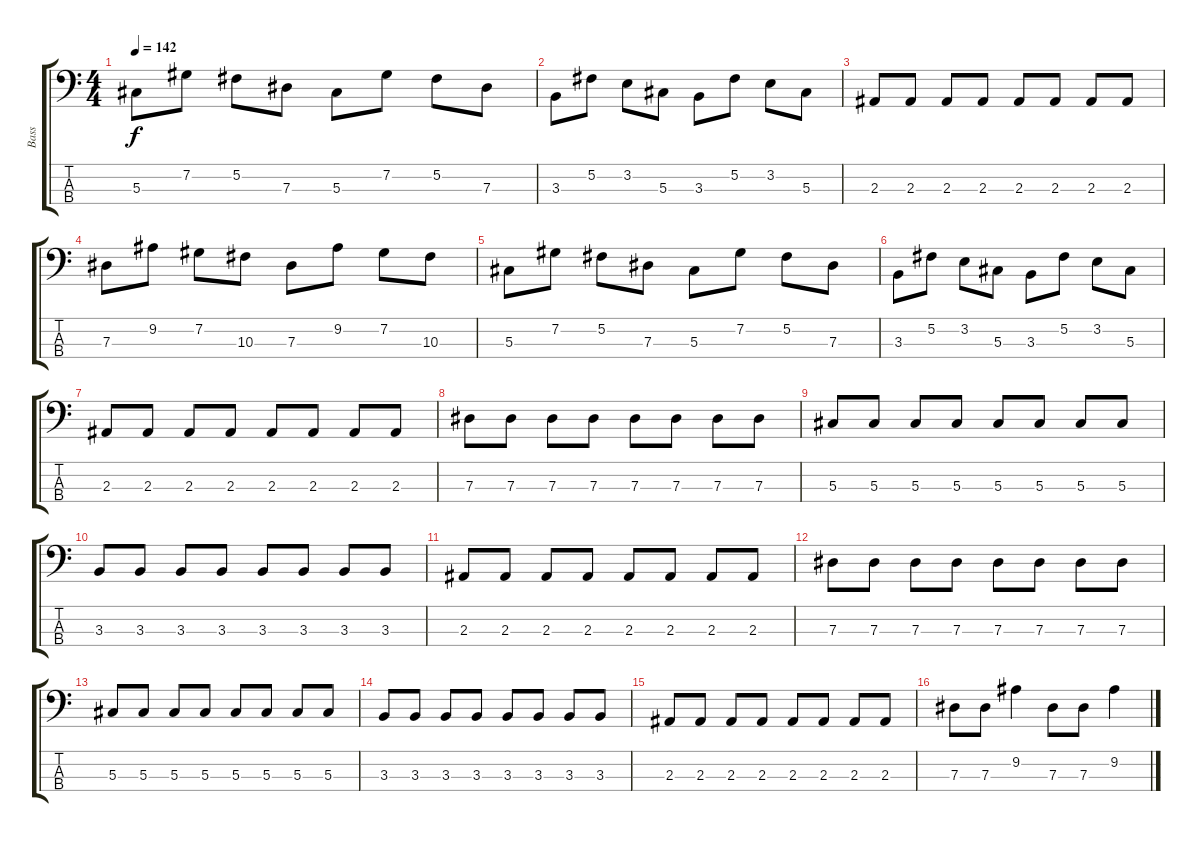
\track ("Bass" "Bass") {instrument electricbassfinger}
\staff {score tabs}
\tuning (Gb2 Db2 Ab1 Eb1) {hide}
\ts (4 4)
\tempo 142
\clef f4
\ks c
5.3.8{dy f} 7.2.8 5.2.8 7.3.8 5.3.8 7.2.8 5.2.8 7.3.8 |
3.3.8 5.2.8 3.2.8 5.3.8 3.3.8 5.2.8 3.2.8 5.3.8 |
2.3.8 2.3.8 2.3.8 2.3.8 2.3.8 2.3.8 2.3.8 2.3.8 |
7.3.8 9.2.8 7.2.8 10.3.8 7.3.8 9.2.8 7.2.8 10.3.8 |
5.3.8 7.2.8 5.2.8 7.3.8 5.3.8 7.2.8 5.2.8 7.3.8 |
3.3.8 5.2.8 3.2.8 5.3.8 3.3.8 5.2.8 3.2.8 5.3.8 |
2.3.8 2.3.8 2.3.8 2.3.8 2.3.8 2.3.8 2.3.8 2.3.8 |
7.3.8 7.3.8 7.3.8 7.3.8 7.3.8 7.3.8 7.3.8 7.3.8 |
5.3.8 5.3.8 5.3.8 5.3.8 5.3.8 5.3.8 5.3.8 5.3.8 |
3.3.8 3.3.8 3.3.8 3.3.8 3.3.8 3.3.8 3.3.8 3.3.8 |
2.3.8 2.3.8 2.3.8 2.3.8 2.3.8 2.3.8 2.3.8 2.3.8 |
7.3.8 7.3.8 7.3.8 7.3.8 7.3.8 7.3.8 7.3.8 7.3.8 |
5.3.8 5.3.8 5.3.8 5.3.8 5.3.8 5.3.8 5.3.8 5.3.8 |
3.3.8 3.3.8 3.3.8 3.3.8 3.3.8 3.3.8 3.3.8 3.3.8 |
2.3.8 2.3.8 2.3.8 2.3.8 2.3.8 2.3.8 2.3.8 2.3.8 |
7.3.8 7.3.8 9.2.4 7.3.8 7.3.8 9.2.4
